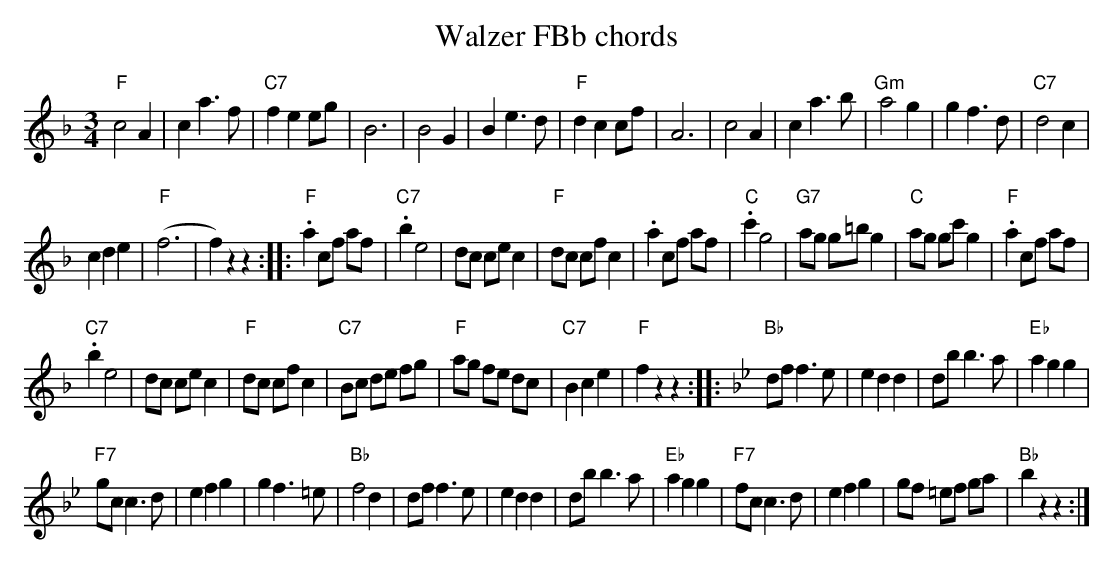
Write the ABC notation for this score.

X:1
T: Walzer FBb chords
M:3/4
L:1/4
K:F %%MIDI gchordon
"F"c2A | ca>f | "C7"fe e/g/ | B3 | B2G | Be>d | "F"dc c/f/ | A3 | c2A | ca>b | "Gm"a2g | gf>d | "C7"d2c |
cde | "F"(f3 | f)zz :: [L:1/8] "F".a2 cf af | ."C7"b2 e4 | dc ce c2 | "F"dc cf c2 | .a2 cf af | "C".c'2g4 | "G7"ag g=b g2 | "C"ag gc' g2 | "F".a2 cf af |
."C7"b2e4 | dc ce c2 | "F"dc cf c2 | "C7"Bc de fg | "F"ag fe dc | "C7"B2c2e2 | "F"f2z2z2 :: [K:Bb] [L:1/4] "Bb"d/f/ f>e | edd | d/b/ b>a | "Eb"agg |
"F7"g/c/ c>d | efg | gf>=e | "Bb"f2d | d/f/f>e | edd | d/b/ b>a | "Eb"agg | "F7"f/c/ c>d | efg | g/f/ =e/f/ g/a/ | "Bb"bzz :|
